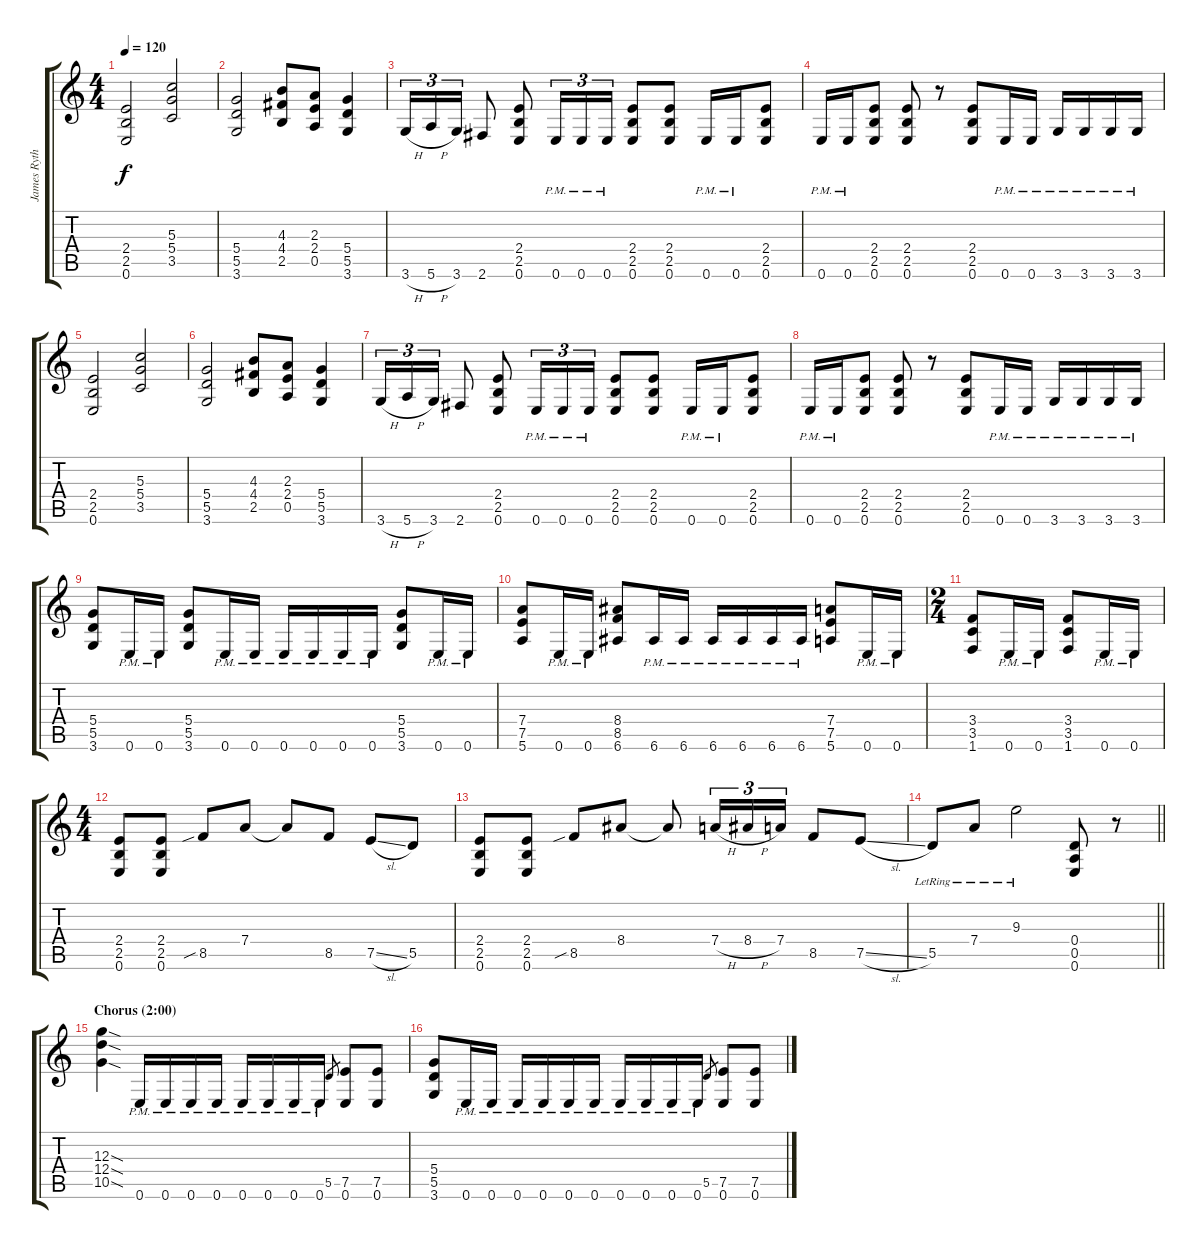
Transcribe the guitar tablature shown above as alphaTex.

\track ("James Ryth." "James Ryth") {instrument distortionguitar}
\staff {score tabs}
\tuning (E4 B3 G3 D3 A2 E2) {hide}
\ts (4 4)
\tempo 120
\clef g2
\ks c
(2.4 2.5 0.6).2{dy f} (5.3 5.4 3.5).2 |
(5.4 5.5 3.6).2 (4.3 4.4 2.5).8 (2.3 2.4 0.5).8 (5.4 5.5 3.6).4 |
3.6{h}.16{tu (3 2)} 5.6{h}.16{tu (3 2)} 3.6.16{tu (3 2)} 2.6.8 (2.4 2.5 0.6).8 0.6{pm}.16{tu (3 2)} 0.6{pm}.16{tu (3 2)} 0.6{pm}.16{tu (3 2)} (2.4 2.5 0.6).8 (2.4 2.5 0.6).8 0.6{pm}.16 0.6{pm}.16 (2.4 2.5 0.6).8 |
0.6{pm}.16 0.6{pm}.16 (2.4 2.5 0.6).8 (2.4 2.5 0.6).8 r.8 (2.4 2.5 0.6).8 0.6{pm}.16 0.6{pm}.16 3.6{pm}.16 3.6{pm}.16 3.6{pm}.16 3.6{pm}.16 |
(2.4 2.5 0.6).2 (5.3 5.4 3.5).2 |
(5.4 5.5 3.6).2 (4.3 4.4 2.5).8 (2.3 2.4 0.5).8 (5.4 5.5 3.6).4 |
3.6{h}.16{tu (3 2)} 5.6{h}.16{tu (3 2)} 3.6.16{tu (3 2)} 2.6.8 (2.4 2.5 0.6).8 0.6{pm}.16{tu (3 2)} 0.6{pm}.16{tu (3 2)} 0.6{pm}.16{tu (3 2)} (2.4 2.5 0.6).8 (2.4 2.5 0.6).8 0.6{pm}.16 0.6{pm}.16 (2.4 2.5 0.6).8 |
0.6{pm}.16 0.6{pm}.16 (2.4 2.5 0.6).8 (2.4 2.5 0.6).8 r.8 (2.4 2.5 0.6).8 0.6{pm}.16 0.6{pm}.16 3.6{pm}.16 3.6{pm}.16 3.6{pm}.16 3.6{pm}.16 |
(5.4 5.5 3.6).8 0.6{pm}.16 0.6{pm}.16 (5.4 5.5 3.6).8 0.6{pm}.16 0.6{pm}.16 0.6{pm}.16 0.6{pm}.16 0.6{pm}.16 0.6{pm}.16 (5.4 5.5 3.6).8 0.6{pm}.16 0.6{pm}.16 |
(7.4 7.5 5.6).8 0.6{pm}.16 0.6{pm}.16 (8.4 8.5 6.6).8 6.6{pm}.16 6.6{pm}.16 6.6{pm}.16 6.6{pm}.16 6.6{pm}.16 6.6{pm}.16 (7.4 7.5 5.6).8 0.6{pm}.16 0.6{pm}.16 |
\ts (2 4)
(3.4 3.5 1.6).8 0.6{pm}.16 0.6{pm}.16 (3.4 3.5 1.6).8 0.6{pm}.16 0.6{pm}.16 |
\ts (4 4)
(2.4 2.5 0.6).8 (2.4 2.5 0.6).8 8.5{sib}.8 7.4.8 7.4{t}.8 8.5.8 7.5{sl}.8 5.5.8 |
(2.4 2.5 0.6).8 (2.4 2.5 0.6).8 8.5{sib}.8 8.4.8 8.4{t}.8 7.4{h}.16{tu (3 2)} 8.4{h}.16{tu (3 2)} 7.4.16{tu (3 2)} 8.5.8 7.5{sl}.8 |
\barLineRight lightlight
5.5{lr}.8 7.4{lr}.8 9.3{lr}.2 (0.4 0.5 0.6).8 r.8 |
\section ("" "Chorus (2:00)")
(12.3{sod} 12.4{sod} 10.5{sod}).4 0.6{pm}.16 0.6{pm}.16 0.6{pm}.16 0.6{pm}.16 0.6{pm}.16 0.6{pm}.16 0.6{pm}.16 0.6{pm}.16 5.5.8{gr} (7.5 0.6).8 (7.5 0.6).8 |
(5.4 5.5 3.6).8 0.6{pm}.16 0.6{pm}.16 0.6{pm}.16 0.6{pm}.16 0.6{pm}.16 0.6{pm}.16 0.6{pm}.16 0.6{pm}.16 0.6{pm}.16 0.6{pm}.16 5.5.8{gr} (7.5 0.6).8 (7.5 0.6).8
